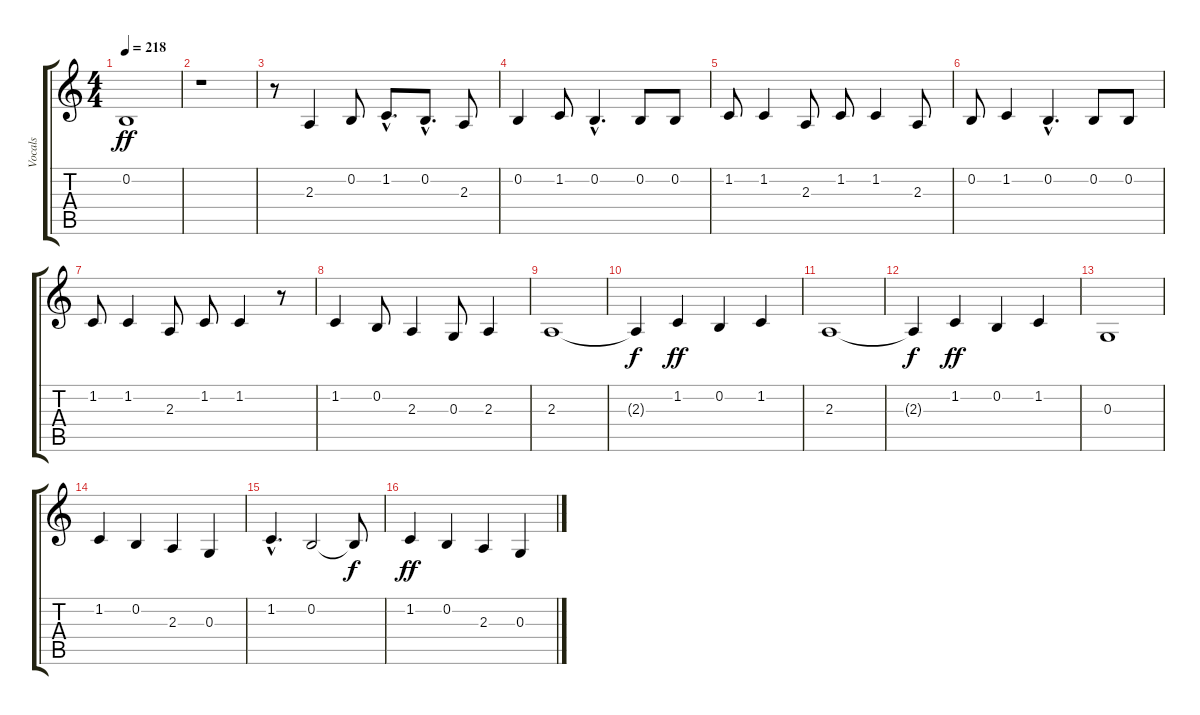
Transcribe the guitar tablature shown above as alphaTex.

\track ("Vocals" "Vocals") {instrument lead6voice}
\staff {score tabs}
\tuning (E4 B3 G3 D3 A2 E2) {hide}
\ts (4 4)
\tempo 218
\clef g2
\ks c
0.2.1{dy ff} |
r.1 |
r.8 2.3.4 0.2.8 1.2{hac}.8{d} 0.2{hac}.8{d} 2.3.8 |
0.2.4 1.2.8 0.2{hac}.4{d} 0.2.8 0.2.8 |
1.2.8 1.2.4 2.3.8 1.2.8 1.2.4 2.3.8 |
0.2.8 1.2.4 0.2{hac}.4{d} 0.2.8 0.2.8 |
1.2.8 1.2.4 2.3.8 1.2.8 1.2.4 r.8 |
1.2.4 0.2.8 2.3.4 0.3.8 2.3.4 |
2.3.1 |
2.3{t}.4{dy f} 1.2.4{dy ff} 0.2.4 1.2.4 |
2.3.1 |
2.3{t}.4{dy f} 1.2.4{dy ff} 0.2.4 1.2.4 |
0.3.1 |
1.2.4 0.2.4 2.3.4 0.3.4 |
1.2{hac}.4{d} 0.2.2 0.2{t}.8{dy f} |
1.2.4{dy ff} 0.2.4 2.3.4 0.3.4
